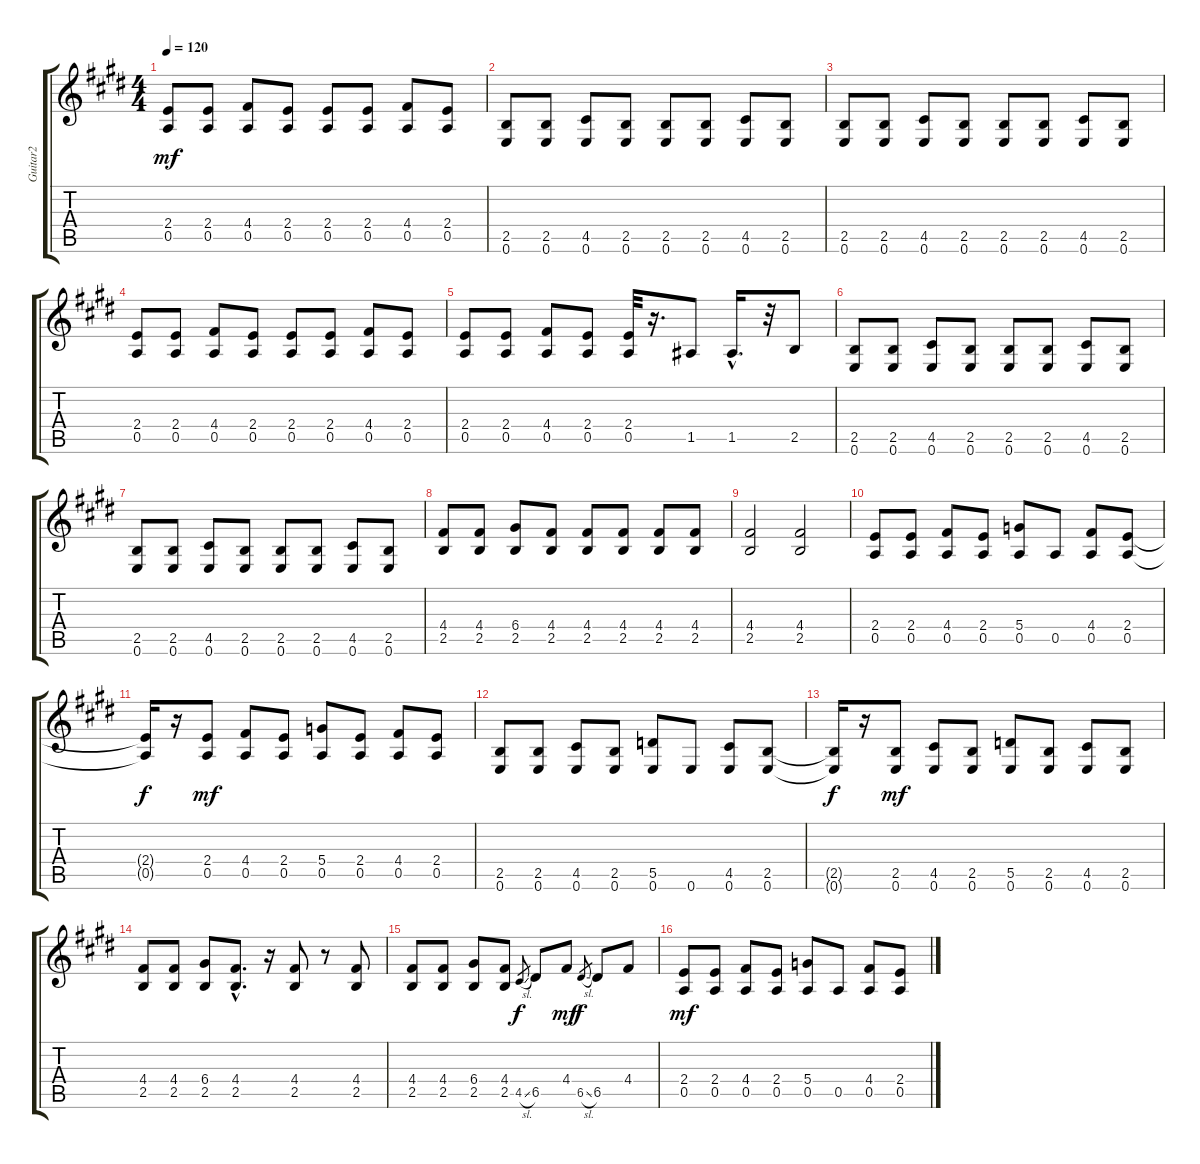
\track ("Guitar2" "Guitar2") {instrument acousticguitarnylon}
\staff {score tabs}
\tuning (E4 B3 G3 D3 A2 E2) {hide}
\ts (4 4)
\tempo 120
\clef g2
\ks e
(2.4 0.5).8{dy mf} (2.4 0.5).8 (4.4 0.5).8 (2.4 0.5).8 (2.4 0.5).8 (2.4 0.5).8 (4.4 0.5).8 (2.4 0.5).8 |
(2.5 0.6).8 (2.5 0.6).8 (4.5 0.6).8 (2.5 0.6).8 (2.5 0.6).8 (2.5 0.6).8 (4.5 0.6).8 (2.5 0.6).8 |
(2.5 0.6).8 (2.5 0.6).8 (4.5 0.6).8 (2.5 0.6).8 (2.5 0.6).8 (2.5 0.6).8 (4.5 0.6).8 (2.5 0.6).8 |
(2.4 0.5).8 (2.4 0.5).8 (4.4 0.5).8 (2.4 0.5).8 (2.4 0.5).8 (2.4 0.5).8 (4.4 0.5).8 (2.4 0.5).8 |
(2.4 0.5).8 (2.4 0.5).8 (4.4 0.5).8 (2.4 0.5).8 (2.4 0.5).32 r.16{d} 1.5.8 1.5{hac}.16{d} r.32 2.5.8 |
(2.5 0.6).8 (2.5 0.6).8 (4.5 0.6).8 (2.5 0.6).8 (2.5 0.6).8 (2.5 0.6).8 (4.5 0.6).8 (2.5 0.6).8 |
(2.5 0.6).8 (2.5 0.6).8 (4.5 0.6).8 (2.5 0.6).8 (2.5 0.6).8 (2.5 0.6).8 (4.5 0.6).8 (2.5 0.6).8 |
(4.4 2.5).8 (4.4 2.5).8 (6.4 2.5).8 (4.4 2.5).8 (4.4 2.5).8 (4.4 2.5).8 (4.4 2.5).8 (4.4 2.5).8 |
(4.4 2.5).2 (4.4 2.5).2 |
(2.4 0.5).8 (2.4 0.5).8 (4.4 0.5).8 (2.4 0.5).8 (5.4 0.5).8 0.5.8 (4.4 0.5).8 (2.4 0.5).8 |
(2.4{t} 0.5{t}).16{dy f} r.16 (2.4 0.5).8{dy mf} (4.4 0.5).8 (2.4 0.5).8 (5.4 0.5).8 (2.4 0.5).8 (4.4 0.5).8 (2.4 0.5).8 |
(2.5 0.6).8 (2.5 0.6).8 (4.5 0.6).8 (2.5 0.6).8 (5.5 0.6).8 0.6.8 (4.5 0.6).8 (2.5 0.6).8 |
(2.5{t} 0.6{t}).16{dy f} r.16 (2.5 0.6).8{dy mf} (4.5 0.6).8 (2.5 0.6).8 (5.5 0.6).8 (2.5 0.6).8 (4.5 0.6).8 (2.5 0.6).8 |
(4.4 2.5).8 (4.4 2.5).8 (6.4 2.5).8 (4.4{hac} 2.5{hac}).8{d} r.16 (4.4 2.5).8 r.8 (4.4 2.5).8 |
(4.4 2.5).8 (4.4 2.5).8 (6.4 2.5).8 (4.4 2.5).8 4.5{sl}.8{gr dy f} 6.5.8 4.4.8{dy mf} 6.5{sl}.8{gr dy f} 6.5.8 4.4.8 |
(2.4 0.5).8{dy mf} (2.4 0.5).8 (4.4 0.5).8 (2.4 0.5).8 (5.4 0.5).8 0.5.8 (4.4 0.5).8 (2.4 0.5).8
